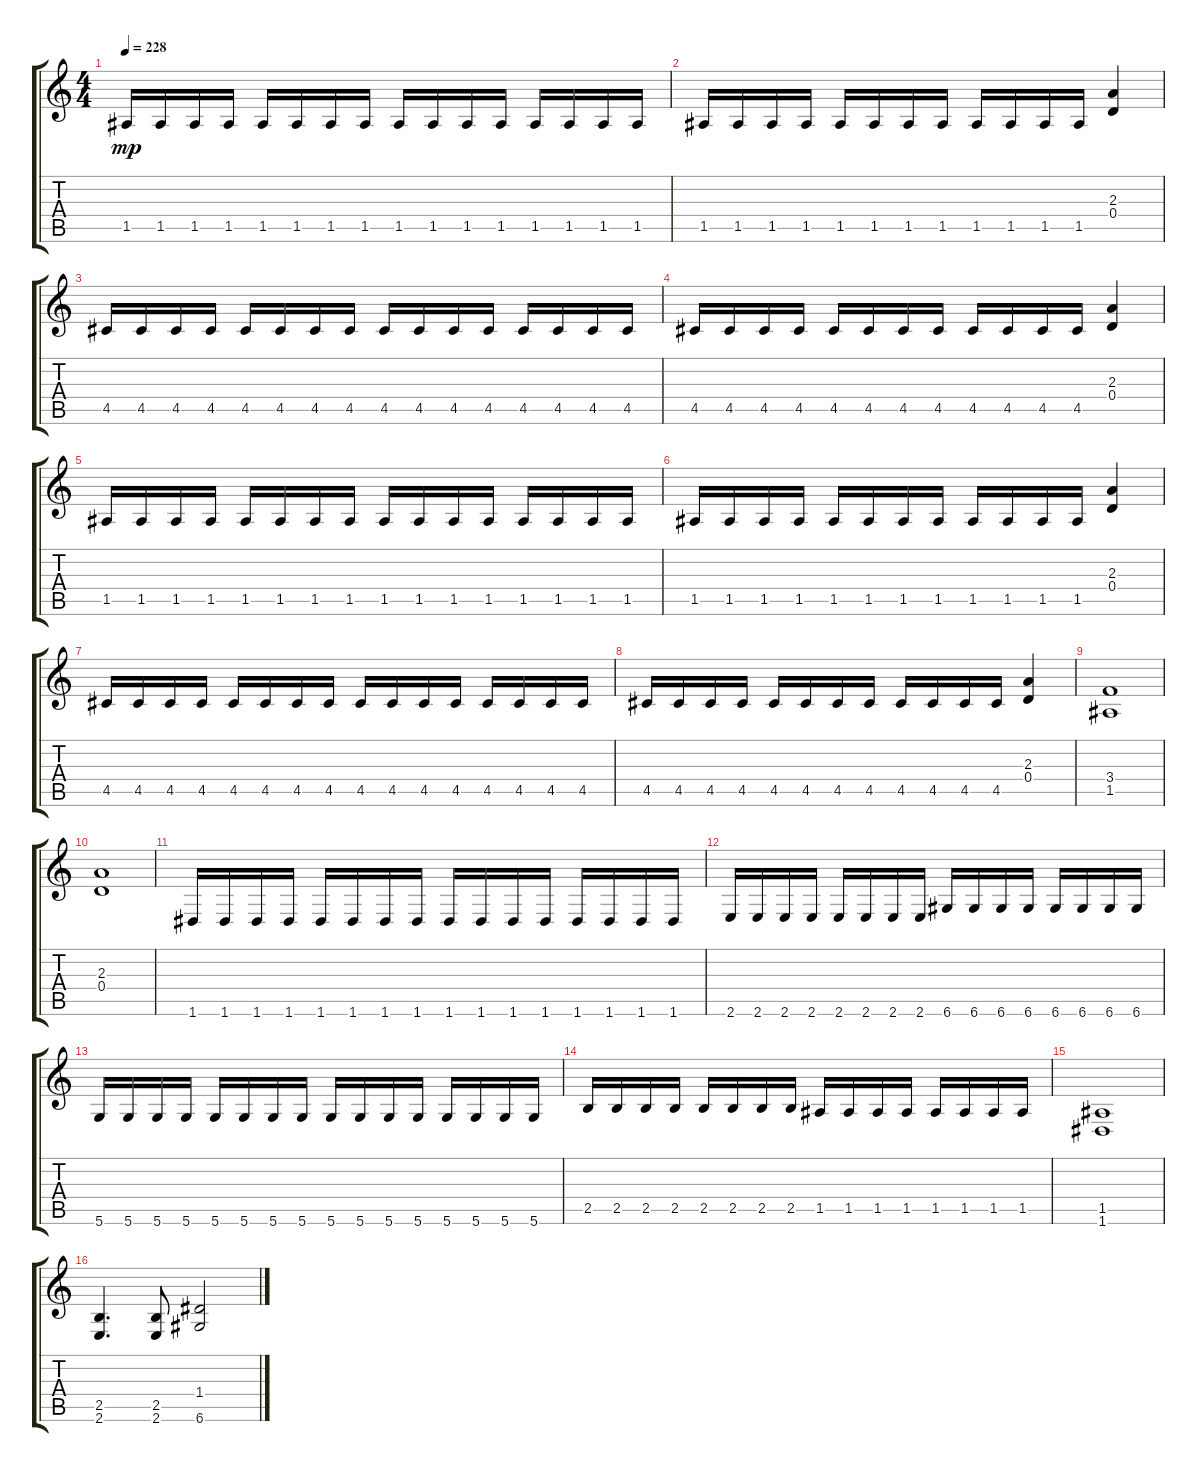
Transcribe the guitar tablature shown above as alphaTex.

\track "" {instrument distortionguitar}
\staff {score tabs}
\tuning (E4 B3 G3 D3 A2 D2) {hide}
\ts (4 4)
\tempo 228
\clef g2
\ks c
1.5.16{dy mp} 1.5.16 1.5.16 1.5.16 1.5.16 1.5.16 1.5.16 1.5.16 1.5.16 1.5.16 1.5.16 1.5.16 1.5.16 1.5.16 1.5.16 1.5.16 |
1.5.16 1.5.16 1.5.16 1.5.16 1.5.16 1.5.16 1.5.16 1.5.16 1.5.16 1.5.16 1.5.16 1.5.16 (2.3 0.4).4 |
4.5.16 4.5.16 4.5.16 4.5.16 4.5.16 4.5.16 4.5.16 4.5.16 4.5.16 4.5.16 4.5.16 4.5.16 4.5.16 4.5.16 4.5.16 4.5.16 |
4.5.16 4.5.16 4.5.16 4.5.16 4.5.16 4.5.16 4.5.16 4.5.16 4.5.16 4.5.16 4.5.16 4.5.16 (2.3 0.4).4 |
1.5.16 1.5.16 1.5.16 1.5.16 1.5.16 1.5.16 1.5.16 1.5.16 1.5.16 1.5.16 1.5.16 1.5.16 1.5.16 1.5.16 1.5.16 1.5.16 |
1.5.16 1.5.16 1.5.16 1.5.16 1.5.16 1.5.16 1.5.16 1.5.16 1.5.16 1.5.16 1.5.16 1.5.16 (2.3 0.4).4 |
4.5.16 4.5.16 4.5.16 4.5.16 4.5.16 4.5.16 4.5.16 4.5.16 4.5.16 4.5.16 4.5.16 4.5.16 4.5.16 4.5.16 4.5.16 4.5.16 |
4.5.16 4.5.16 4.5.16 4.5.16 4.5.16 4.5.16 4.5.16 4.5.16 4.5.16 4.5.16 4.5.16 4.5.16 (2.3 0.4).4 |
(3.4 1.5).1 |
(2.3 0.4).1 |
1.6.16 1.6.16 1.6.16 1.6.16 1.6.16 1.6.16 1.6.16 1.6.16 1.6.16 1.6.16 1.6.16 1.6.16 1.6.16 1.6.16 1.6.16 1.6.16 |
2.6.16 2.6.16 2.6.16 2.6.16 2.6.16 2.6.16 2.6.16 2.6.16 6.6.16 6.6.16 6.6.16 6.6.16 6.6.16 6.6.16 6.6.16 6.6.16 |
5.6.16 5.6.16 5.6.16 5.6.16 5.6.16 5.6.16 5.6.16 5.6.16 5.6.16 5.6.16 5.6.16 5.6.16 5.6.16 5.6.16 5.6.16 5.6.16 |
2.5.16 2.5.16 2.5.16 2.5.16 2.5.16 2.5.16 2.5.16 2.5.16 1.5.16 1.5.16 1.5.16 1.5.16 1.5.16 1.5.16 1.5.16 1.5.16 |
(1.5 1.6).1 |
(2.5 2.6).4{d} (2.5 2.6).8 (1.4 6.6).2
